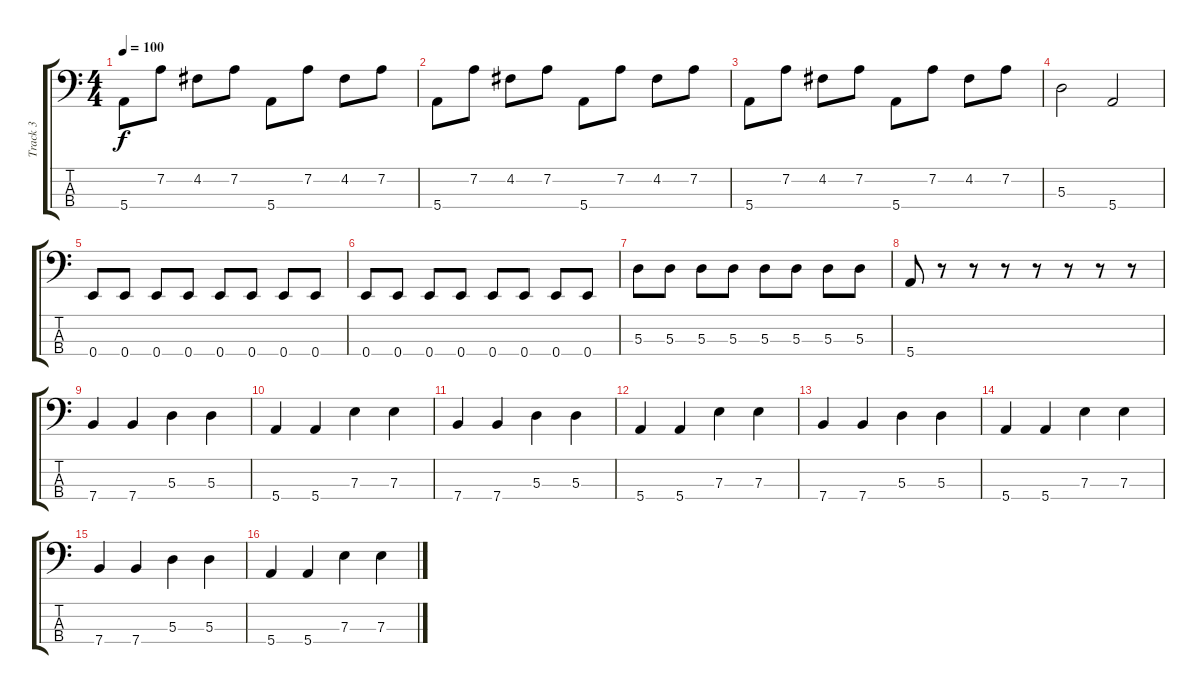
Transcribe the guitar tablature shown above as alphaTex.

\track ("Track 3" "Track 3") {instrument electricbassfinger}
\staff {score tabs}
\tuning (G2 D2 A1 E1) {hide}
\ts (4 4)
\tempo 100
\clef f4
\ks c
5.4.8{dy f} 7.2.8 4.2.8 7.2.8 5.4.8 7.2.8 4.2.8 7.2.8 |
5.4.8 7.2.8 4.2.8 7.2.8 5.4.8 7.2.8 4.2.8 7.2.8 |
5.4.8 7.2.8 4.2.8 7.2.8 5.4.8 7.2.8 4.2.8 7.2.8 |
5.3.2 5.4.2 |
0.4.8 0.4.8 0.4.8 0.4.8 0.4.8 0.4.8 0.4.8 0.4.8 |
0.4.8 0.4.8 0.4.8 0.4.8 0.4.8 0.4.8 0.4.8 0.4.8 |
5.3.8 5.3.8 5.3.8 5.3.8 5.3.8 5.3.8 5.3.8 5.3.8 |
5.4.8 r.8 r.8 r.8 r.8 r.8 r.8 r.8 |
7.4.4 7.4.4 5.3.4 5.3.4 |
5.4.4 5.4.4 7.3.4 7.3.4 |
7.4.4 7.4.4 5.3.4 5.3.4 |
5.4.4 5.4.4 7.3.4 7.3.4 |
7.4.4 7.4.4 5.3.4 5.3.4 |
5.4.4 5.4.4 7.3.4 7.3.4 |
7.4.4 7.4.4 5.3.4 5.3.4 |
5.4.4 5.4.4 7.3.4 7.3.4
